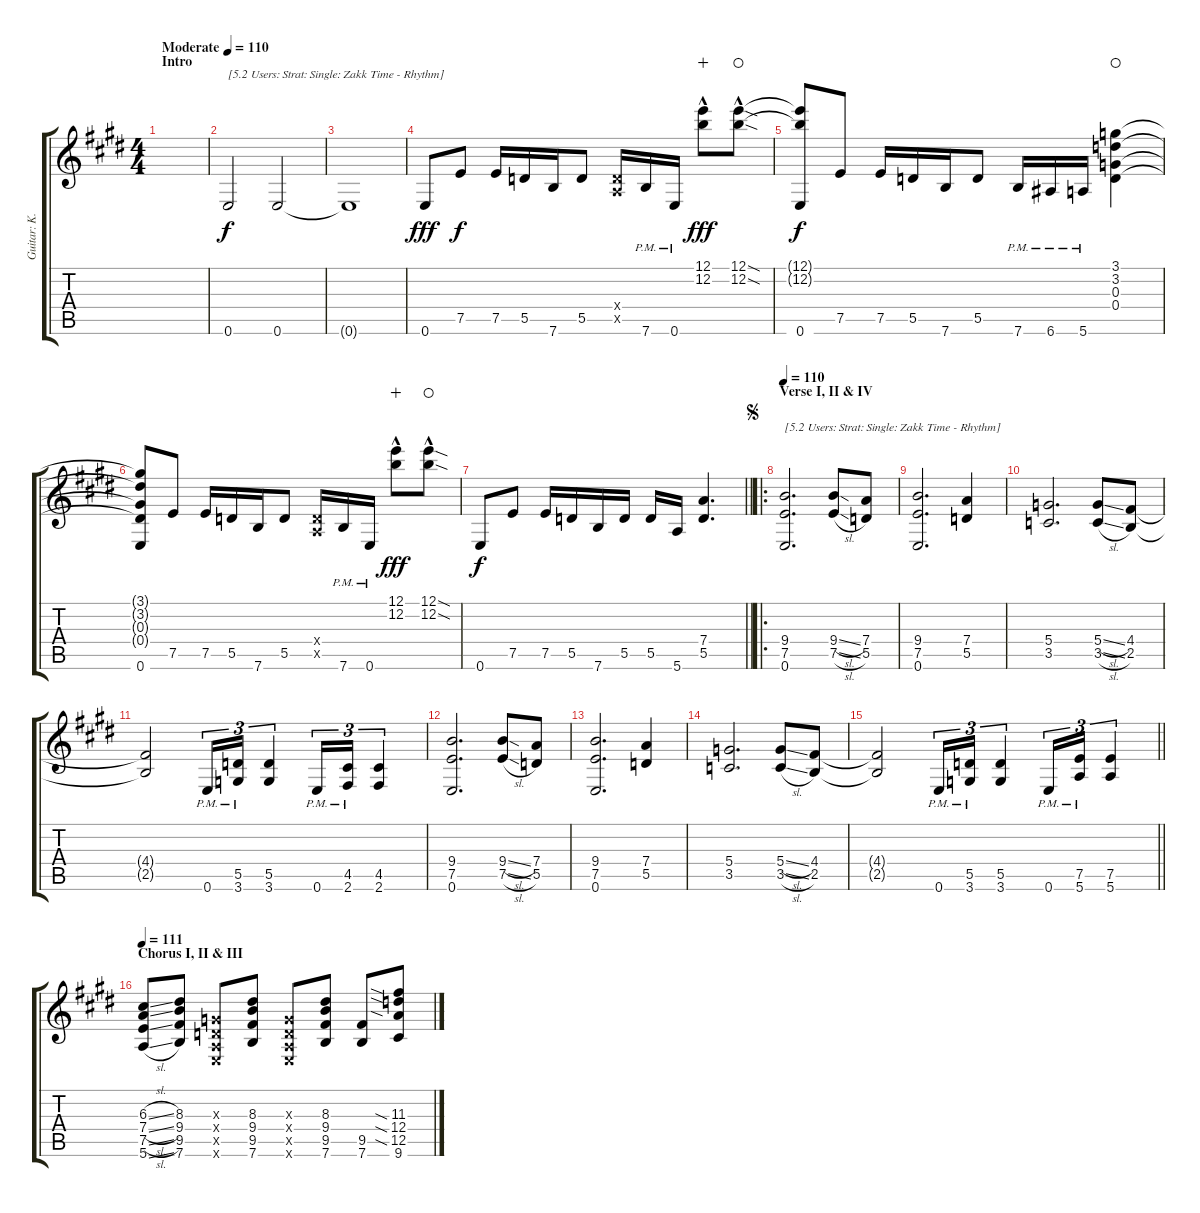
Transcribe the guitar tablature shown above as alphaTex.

\track ("Guitar: K.K." "Guitar: K.") {instrument distortionguitar}
\staff {score tabs}
\tuning (E4 B3 G3 D3 A2 E2) {hide}
\ts (4 4)
\section ("" "Intro")
\tempo (110 "Moderate")
\clef g2
\ks e
|
0.6.2{txt "[5.2 Users: Strat: Single: Zakk Time - Rhythm]" volume 0} 0.6.2{dy f volume 13} |
0.6{t}.1 |
0.6.8{dy fff} 7.5.8{dy f} 7.5.16 5.5.16 7.6.16 5.5.8 (0.4{x} 0.5{x}).16 7.6{pm}.16 0.6{pm}.16 (12.1{hac} 12.2{hac}).8{dy fff wahc} (12.1{sod hac} 12.2{sod hac}).8{waho} |
(12.1{t} 12.2{t} 0.6).8{dy f} 7.5.8 7.5.16 5.5.16 7.6.16 5.5.8 7.6{pm}.16 6.6{pm}.16 5.6{pm}.16 (3.1 3.2 0.3 0.4).4{waho} |
(3.1{t} 3.2{t} 0.3{t} 0.4{t} 0.6).8 7.5.8 7.5.16 5.5.16 7.6.16 5.5.8 (0.4{x} 0.5{x}).16 7.6{pm}.16 0.6{pm}.16 (12.1{hac} 12.2{hac}).8{dy fff wahc} (12.1{sod hac} 12.2{sod hac}).8{waho} |
\barLineRight lightlight
0.6.8{dy f} 7.5.8 7.5.16 5.5.16 7.6.16 5.5.16 5.5.16 5.6.16 (7.4 5.5).4{d} |
\ro
\section ("" "Verse I, II & IV")
\jump segno
\tempo 110
(9.4 7.5 0.6).2{d txt "[5.2 Users: Strat: Single: Zakk Time - Rhythm]" volume 13 balance 10 instrument distortionguitar} (9.4{sl} 7.5{sl}).8 (7.4 5.5).8 |
(9.4 7.5 0.6).2{d} (7.4 5.5).4 |
(5.4 3.5).2{d} (5.4{sl} 3.5{sl}).8 (4.4 2.5).8 |
(4.4{t} 2.5{t}).2 0.6{pm}.16{tu (3 2)} (5.5{pm} 3.6{pm}).16{tu (3 2)} (5.5 3.6).4{tu (3 2)} 0.6{pm}.16{tu (3 2)} (4.5{pm} 2.6{pm}).16{tu (3 2)} (4.5 2.6).4{tu (3 2)} |
(9.4 7.5 0.6).2{d} (9.4{sl} 7.5{sl}).8 (7.4 5.5).8 |
(9.4 7.5 0.6).2{d} (7.4 5.5).4 |
(5.4 3.5).2{d} (5.4{sl} 3.5{sl}).8 (4.4 2.5).8 |
\barLineRight lightlight
(4.4{t} 2.5{t}).2 0.6{pm}.16{tu (3 2)} (5.5{pm} 3.6{pm}).16{tu (3 2)} (5.5 3.6).4{tu (3 2)} 0.6{pm}.16{tu (3 2)} (7.5{pm} 5.6{pm}).16{tu (3 2)} (7.5 5.6).4{tu (3 2)} |
\section ("" "Chorus I, II & III")
\tempo 111
(6.3{sl} 7.4{sl} 7.5{sl} 5.6{sl}).8 (8.3 9.4 9.5 7.6).8 (0.3{x} 0.4{x} 0.5{x} 0.6{x}).8 (8.3 9.4 9.5 7.6).8 (0.3{x} 0.4{x} 0.5{x} 0.6{x}).8 (8.3 9.4 9.5 7.6).8 (9.5 7.6).8 (11.3{sia} 12.4{sia} 12.5{sia} 9.6).8
